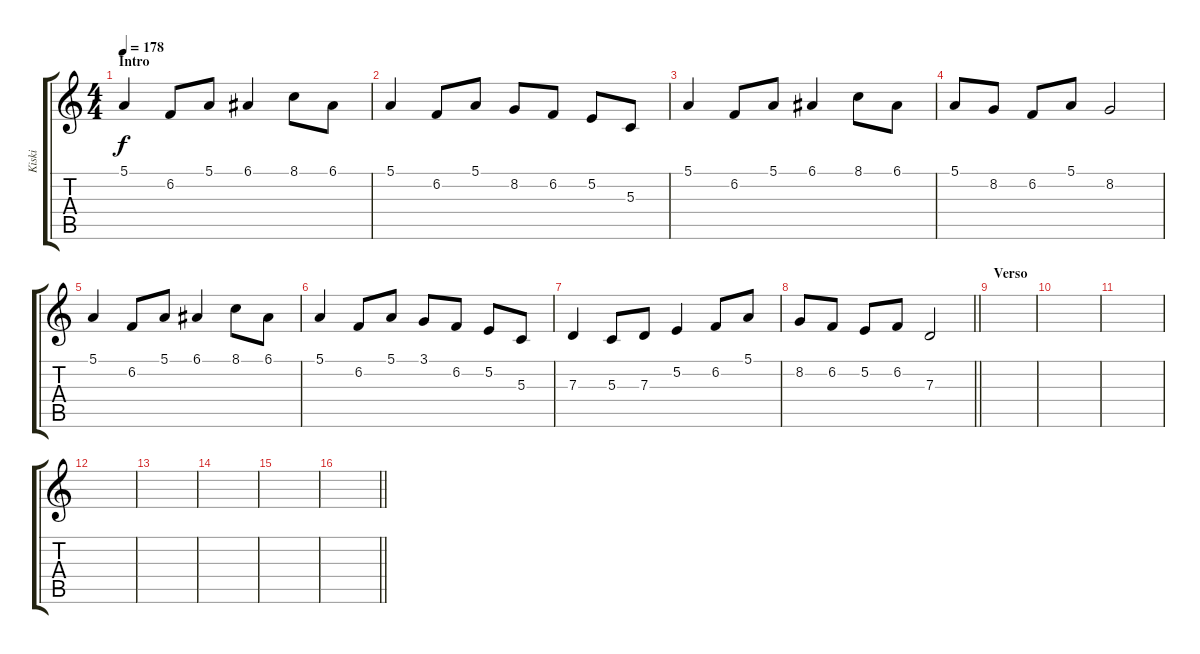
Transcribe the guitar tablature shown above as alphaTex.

\track ("Kiski" "Kiski") {instrument accordion}
\staff {score tabs}
\tuning (E4 B3 G3 D3 A2 E2) {hide}
\ts (4 4)
\section ("" "Intro")
\tempo 178
\clef g2
\ks c
5.1.4{dy f instrument accordion} 6.2.8 5.1.8 6.1.4 8.1.8 6.1.8 |
5.1.4 6.2.8 5.1.8 8.2.8 6.2.8 5.2.8 5.3.8 |
5.1.4 6.2.8 5.1.8 6.1.4 8.1.8 6.1.8 |
5.1.8 8.2.8 6.2.8 5.1.8 8.2.2 |
5.1.4 6.2.8 5.1.8 6.1.4 8.1.8 6.1.8 |
5.1.4 6.2.8 5.1.8 3.1.8 6.2.8 5.2.8 5.3.8 |
7.3.4 5.3.8 7.3.8 5.2.4 6.2.8 5.1.8 |
\barLineRight lightlight
8.2.8 6.2.8 5.2.8 6.2.8 7.3.2 |
\section ("" "Verso")
|
|
|
|
|
|
|
\barLineRight lightlight
